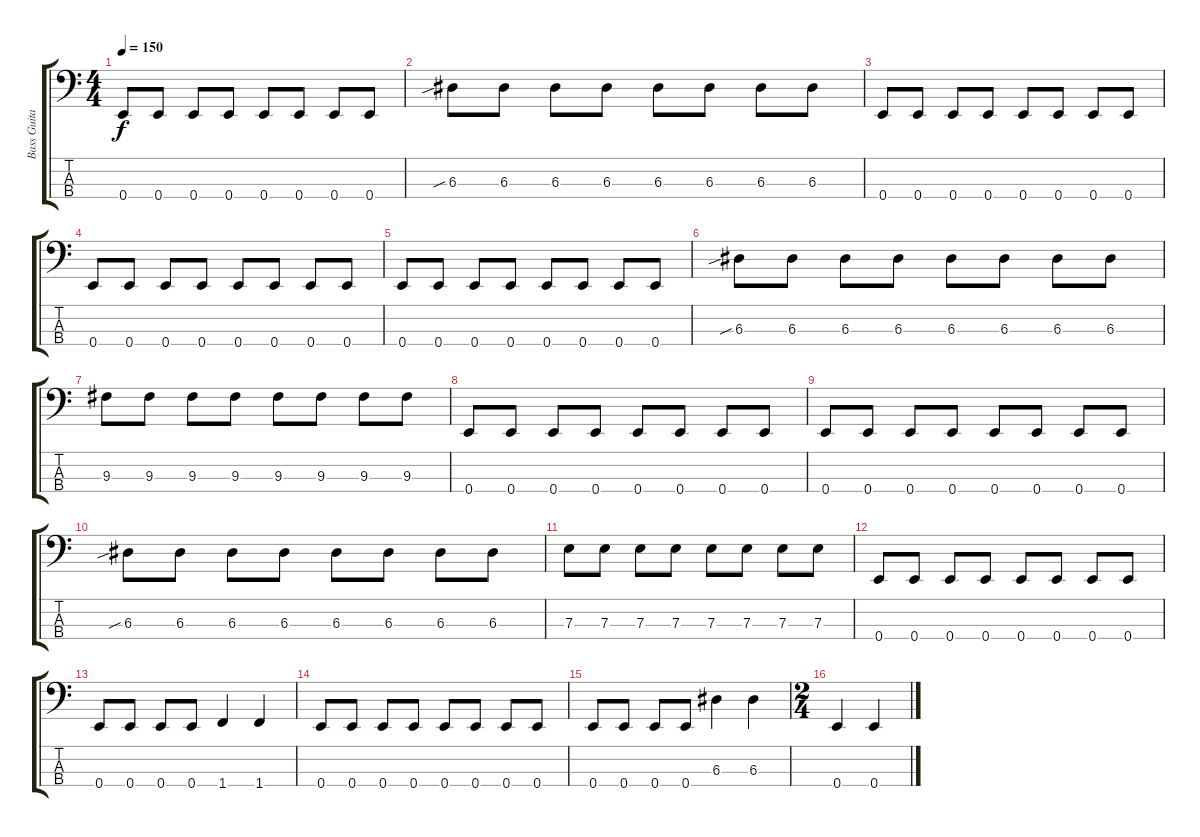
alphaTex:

\track ("Bass Guitar" "Bass Guita") {instrument electricbassfinger}
\staff {score tabs}
\tuning (G2 D2 A1 E1) {hide}
\ts (4 4)
\tempo 150
\clef f4
\ks c
0.4.8{dy f} 0.4.8 0.4.8 0.4.8 0.4.8 0.4.8 0.4.8 0.4.8 |
6.3{sib}.8 6.3.8 6.3.8 6.3.8 6.3.8 6.3.8 6.3.8 6.3.8 |
0.4.8 0.4.8 0.4.8 0.4.8 0.4.8 0.4.8 0.4.8 0.4.8 |
0.4.8 0.4.8 0.4.8 0.4.8 0.4.8 0.4.8 0.4.8 0.4.8 |
0.4.8 0.4.8 0.4.8 0.4.8 0.4.8 0.4.8 0.4.8 0.4.8 |
6.3{sib}.8 6.3.8 6.3.8 6.3.8 6.3.8 6.3.8 6.3.8 6.3.8 |
9.3.8 9.3.8 9.3.8 9.3.8 9.3.8 9.3.8 9.3.8 9.3.8 |
0.4.8 0.4.8 0.4.8 0.4.8 0.4.8 0.4.8 0.4.8 0.4.8 |
0.4.8 0.4.8 0.4.8 0.4.8 0.4.8 0.4.8 0.4.8 0.4.8 |
6.3{sib}.8 6.3.8 6.3.8 6.3.8 6.3.8 6.3.8 6.3.8 6.3.8 |
7.3.8 7.3.8 7.3.8 7.3.8 7.3.8 7.3.8 7.3.8 7.3.8 |
0.4.8 0.4.8 0.4.8 0.4.8 0.4.8 0.4.8 0.4.8 0.4.8 |
0.4.8 0.4.8 0.4.8 0.4.8 1.4.4 1.4.4 |
0.4.8 0.4.8 0.4.8 0.4.8 0.4.8 0.4.8 0.4.8 0.4.8 |
0.4.8 0.4.8 0.4.8 0.4.8 6.3.4 6.3.4 |
\ts (2 4)
0.4.4 0.4.4
